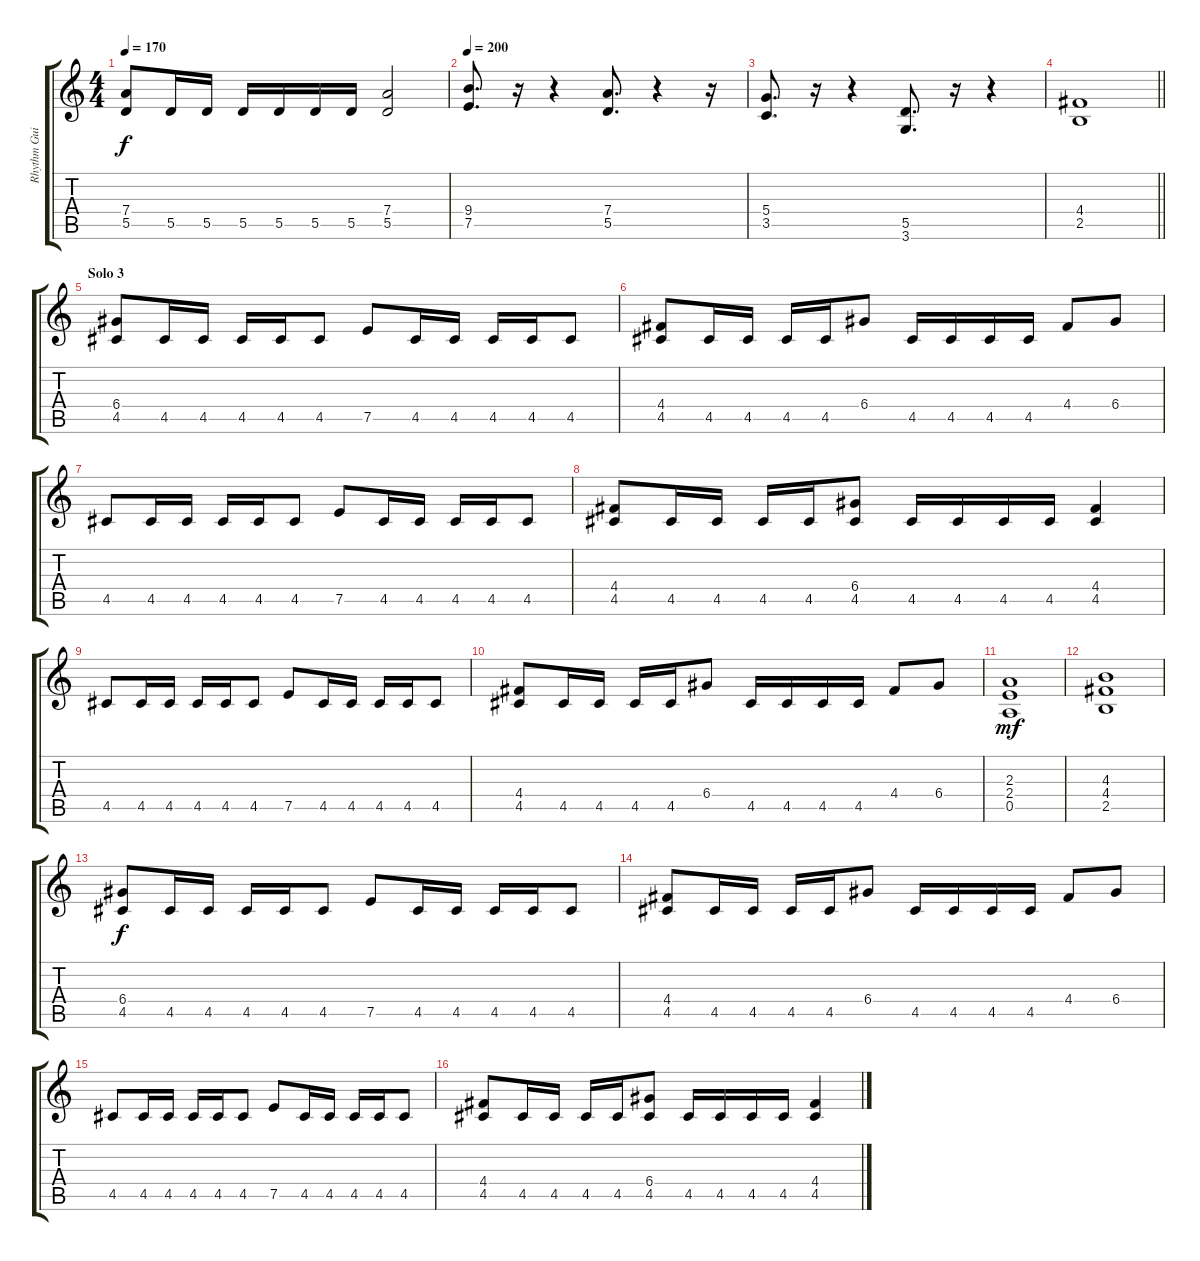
\track ("Rhythm Guitar" "Rhythm Gui") {instrument distortionguitar}
\staff {score tabs}
\tuning (E4 B3 G3 D3 A2 E2) {hide}
\ts (4 4)
\tempo 170
\clef g2
\ks c
(7.4 5.5).8{dy f} 5.5.16 5.5.16 5.5.16 5.5.16 5.5.16 5.5.16 (7.4 5.5).2 |
\tempo 200
(9.4 7.5).8{d} r.16 r.4 (7.4 5.5).8{d} r.4 r.16 |
(5.4 3.5).8{d} r.16 r.4 (5.5 3.6).8{d} r.16 r.4 |
\barLineRight lightlight
(4.4 2.5).1 |
\section ("" "Solo 3")
(6.4 4.5).8 4.5.16 4.5.16 4.5.16 4.5.16 4.5.8 7.5.8 4.5.16 4.5.16 4.5.16 4.5.16 4.5.8 |
(4.4 4.5).8 4.5.16 4.5.16 4.5.16 4.5.16 6.4.8 4.5.16 4.5.16 4.5.16 4.5.16 4.4.8 6.4.8 |
4.5.8 4.5.16 4.5.16 4.5.16 4.5.16 4.5.8 7.5.8 4.5.16 4.5.16 4.5.16 4.5.16 4.5.8 |
(4.4 4.5).8 4.5.16 4.5.16 4.5.16 4.5.16 (6.4 4.5).8 4.5.16 4.5.16 4.5.16 4.5.16 (4.4 4.5).4 |
4.5.8 4.5.16 4.5.16 4.5.16 4.5.16 4.5.8 7.5.8 4.5.16 4.5.16 4.5.16 4.5.16 4.5.8 |
(4.4 4.5).8 4.5.16 4.5.16 4.5.16 4.5.16 6.4.8 4.5.16 4.5.16 4.5.16 4.5.16 4.4.8 6.4.8 |
(2.3 2.4 0.5).1{dy mf} |
(4.3 4.4 2.5).1 |
(6.4 4.5).8{dy f} 4.5.16 4.5.16 4.5.16 4.5.16 4.5.8 7.5.8 4.5.16 4.5.16 4.5.16 4.5.16 4.5.8 |
(4.4 4.5).8 4.5.16 4.5.16 4.5.16 4.5.16 6.4.8 4.5.16 4.5.16 4.5.16 4.5.16 4.4.8 6.4.8 |
4.5.8 4.5.16 4.5.16 4.5.16 4.5.16 4.5.8 7.5.8 4.5.16 4.5.16 4.5.16 4.5.16 4.5.8 |
(4.4 4.5).8 4.5.16 4.5.16 4.5.16 4.5.16 (6.4 4.5).8 4.5.16 4.5.16 4.5.16 4.5.16 (4.4 4.5).4
